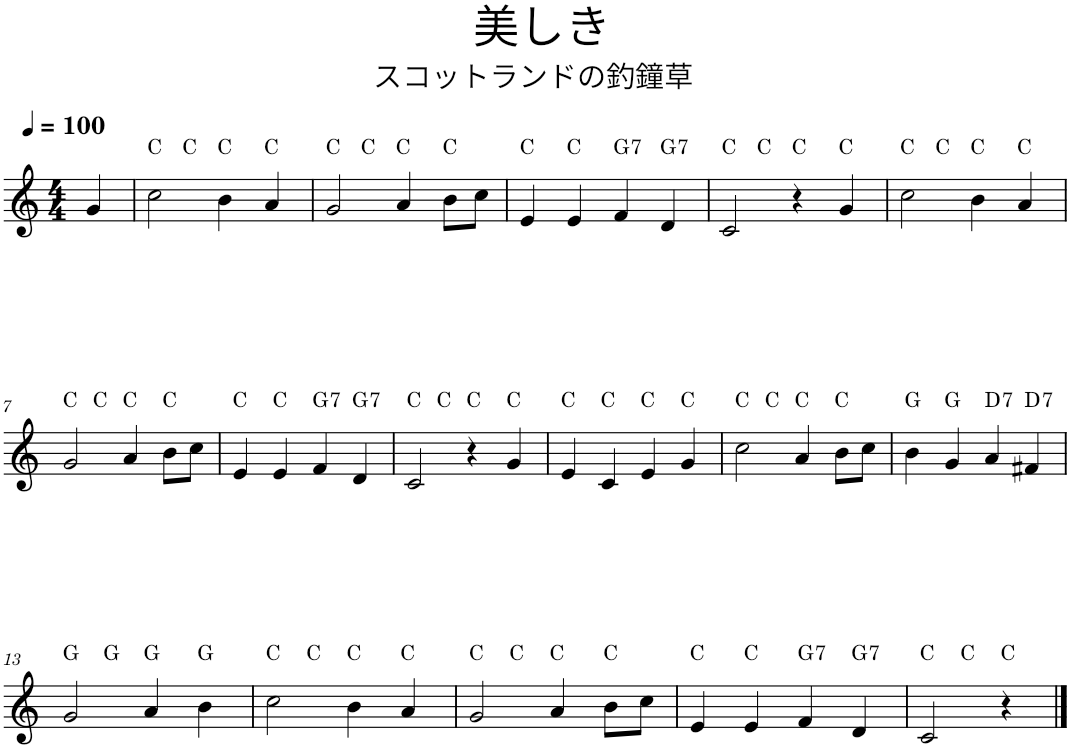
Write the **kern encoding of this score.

**kern	**harte
*part1	*part1
*staff1	*
*I"Piano	*
*I'Pno.	*
*clefG2	*
*k[]	*
*M4/4	*
*MM100	*
=1	=1
4g/	.
=2	=2
*^	*
2cc\	4ryy	C:maj
.	2.ryy	C:maj
4b\	.	C:maj
4a/	.	C:maj
=3	=3	=3
2g/	4ryy	C:maj
.	2.ryy	C:maj
4a/	.	C:maj
8b\L	.	C:maj
8cc\J	.	.
*v	*v	*
=4	=4
4e/	C:maj
4e/	C:maj
!	!LO:H:kt=7
4f/	G:7
!	!LO:H:kt=7
4d/	G:7
=5	=5
*^	*
2c/	4ryy	C:maj
.	2.ryy	C:maj
4r	.	C:maj
4g/	.	C:maj
=6	=6	=6
2cc\	4ryy	C:maj
.	2.ryy	C:maj
4b\	.	C:maj
4a/	.	C:maj
!!LO:LB:g=z	!!
=7	=7	=7
2g/	4ryy	C:maj
.	2.ryy	C:maj
4a/	.	C:maj
8b\L	.	C:maj
8cc\J	.	.
*v	*v	*
=8	=8
4e/	C:maj
4e/	C:maj
!	!LO:H:kt=7
4f/	G:7
!	!LO:H:kt=7
4d/	G:7
=9	=9
*^	*
2c/	4ryy	C:maj
.	2.ryy	C:maj
4r	.	C:maj
4g/	.	C:maj
*v	*v	*
=10	=10
4e/	C:maj
4c/	C:maj
4e/	C:maj
4g/	C:maj
=11	=11
*^	*
2cc\	4ryy	C:maj
.	2.ryy	C:maj
4a/	.	C:maj
8b\L	.	C:maj
8cc\J	.	.
*v	*v	*
=12	=12
4b\	G:maj
4g/	G:maj
!	!LO:H:kt=7
4a/	D:7
!	!LO:H:kt=7
4f#X/	D:7
!!LO:LB:g=z
=13	=13
*^	*
2g/	4ryy	G:maj
.	2.ryy	G:maj
4a/	.	G:maj
4b\	.	G:maj
=14	=14	=14
2cc\	4ryy	C:maj
.	2.ryy	C:maj
4b\	.	C:maj
4a/	.	C:maj
=15	=15	=15
2g/	4ryy	C:maj
.	2.ryy	C:maj
4a/	.	C:maj
8b\L	.	C:maj
8cc\J	.	.
*v	*v	*
=16	=16
4e/	C:maj
4e/	C:maj
!	!LO:H:kt=7
4f/	G:7
!	!LO:H:kt=7
4d/	G:7
=17	=17
*^	*
2c/	4ryy	C:maj
.	2ryy	C:maj
4r	.	C:maj
*v	*v	*
==	==
*-	*-
